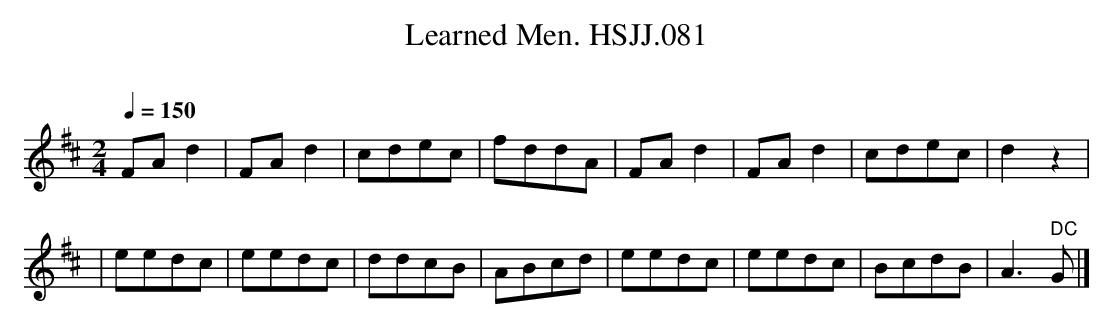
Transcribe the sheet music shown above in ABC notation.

X:1
T:Learned Men. HSJJ.081
M:2/4
L:1/8
Q:1/4=150
O:
K:D
FAd2|FAd2|cdec|fddA|FAd2|FAd2|cdec|d2z2|
|eedc|eedc|ddcB|ABcd|eedc|eedc|BcdB|A3" DC"G|]
